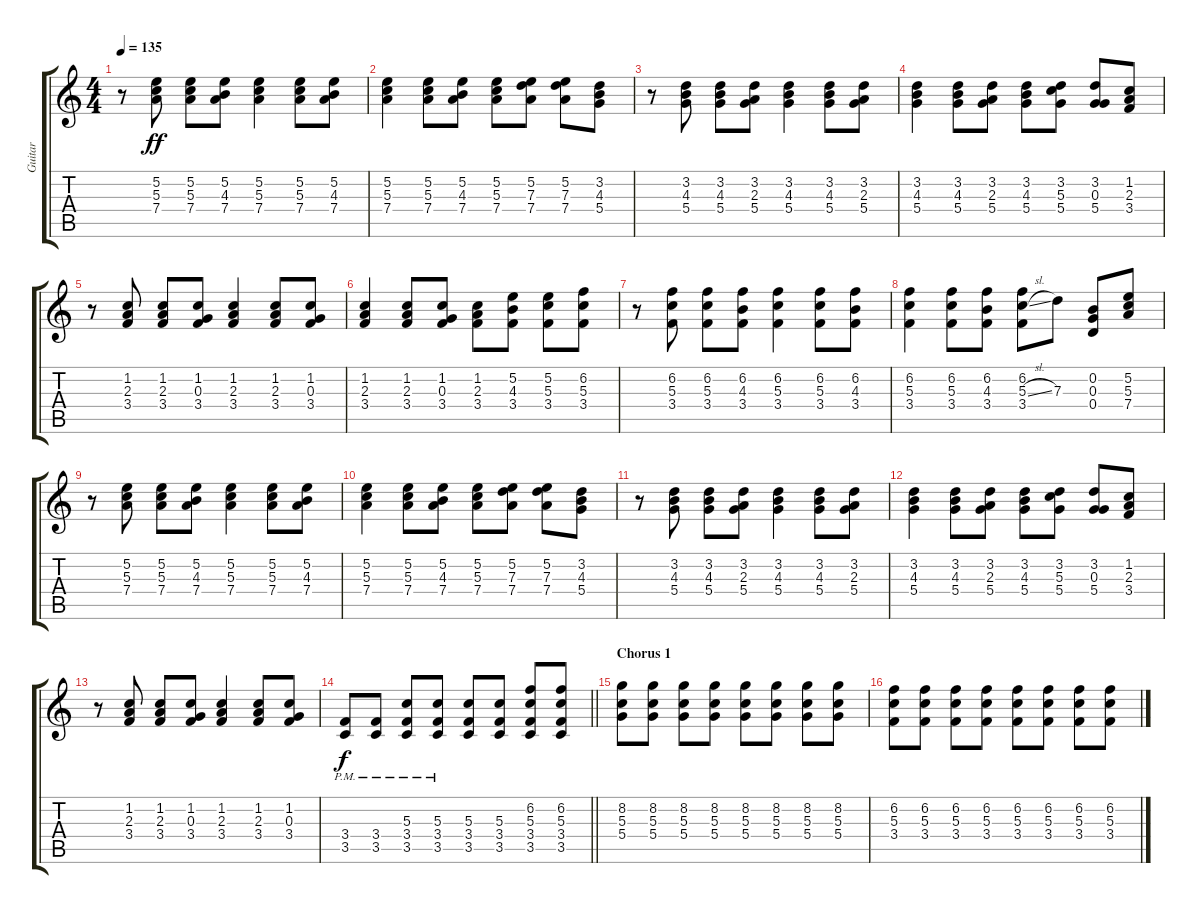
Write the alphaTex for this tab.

\track ("Guitar" "Guitar") {instrument distortionguitar}
\staff {score tabs}
\tuning (E4 B3 G3 D3 A2 E2) {hide}
\ts (4 4)
\tempo 135
\clef g2
\ks c
r.8{dy ff} (5.2 5.3 7.4).8 (5.2 5.3 7.4).8 (5.2 4.3 7.4).8 (5.2 5.3 7.4).4 (5.2 5.3 7.4).8 (5.2 4.3 7.4).8 |
(5.2 5.3 7.4).4 (5.2 5.3 7.4).8 (5.2 4.3 7.4).8 (5.2 5.3 7.4).8 (5.2 7.3 7.4).8 (5.2 7.3 7.4).8 (3.2 4.3 5.4).8 |
r.8 (3.2 4.3 5.4).8 (3.2 4.3 5.4).8 (3.2 2.3 5.4).8 (3.2 4.3 5.4).4 (3.2 4.3 5.4).8 (3.2 2.3 5.4).8 |
(3.2 4.3 5.4).4 (3.2 4.3 5.4).8 (3.2 2.3 5.4).8 (3.2 4.3 5.4).8 (3.2 5.3 5.4).8 (3.2 0.3 5.4).8 (1.2 2.3 3.4).8 |
r.8 (1.2 2.3 3.4).8 (1.2 2.3 3.4).8 (1.2 0.3 3.4).8 (1.2 2.3 3.4).4 (1.2 2.3 3.4).8 (1.2 0.3 3.4).8 |
(1.2 2.3 3.4).4 (1.2 2.3 3.4).8 (1.2 0.3 3.4).8 (1.2 2.3 3.4).8 (5.2 4.3 3.4).8 (5.2 5.3 3.4).8 (6.2 5.3 3.4).8 |
r.8 (6.2 5.3 3.4).8 (6.2 5.3 3.4).8 (6.2 4.3 3.4).8 (6.2 5.3 3.4).4 (6.2 5.3 3.4).8 (6.2 4.3 3.4).8 |
(6.2 5.3 3.4).4 (6.2 5.3 3.4).8 (6.2 4.3 3.4).8 (6.2 5.3{sl} 3.4).8 7.3.8 (0.2 0.3 0.4).8 (5.2 5.3 7.4).8 |
r.8 (5.2 5.3 7.4).8 (5.2 5.3 7.4).8 (5.2 4.3 7.4).8 (5.2 5.3 7.4).4 (5.2 5.3 7.4).8 (5.2 4.3 7.4).8 |
(5.2 5.3 7.4).4 (5.2 5.3 7.4).8 (5.2 4.3 7.4).8 (5.2 5.3 7.4).8 (5.2 7.3 7.4).8 (5.2 7.3 7.4).8 (3.2 4.3 5.4).8 |
r.8 (3.2 4.3 5.4).8 (3.2 4.3 5.4).8 (3.2 2.3 5.4).8 (3.2 4.3 5.4).4 (3.2 4.3 5.4).8 (3.2 2.3 5.4).8 |
(3.2 4.3 5.4).4 (3.2 4.3 5.4).8 (3.2 2.3 5.4).8 (3.2 4.3 5.4).8 (3.2 5.3 5.4).8 (3.2 0.3 5.4).8 (1.2 2.3 3.4).8 |
r.8 (1.2 2.3 3.4).8 (1.2 2.3 3.4).8 (1.2 0.3 3.4).8 (1.2 2.3 3.4).4 (1.2 2.3 3.4).8 (1.2 0.3 3.4).8 |
\barLineRight lightlight
(3.4{pm} 3.5{pm}).8{dy f} (3.4{pm} 3.5{pm}).8 (5.3{pm} 3.4{pm} 3.5{pm}).8 (5.3{pm} 3.4{pm} 3.5{pm}).8 (5.3 3.4 3.5).8 (5.3 3.4 3.5).8 (6.2 5.3 3.4 3.5).8 (6.2 5.3 3.4 3.5).8 |
\section ("" "Chorus 1")
(8.2 5.3 5.4).8 (8.2 5.3 5.4).8 (8.2 5.3 5.4).8 (8.2 5.3 5.4).8 (8.2 5.3 5.4).8 (8.2 5.3 5.4).8 (8.2 5.3 5.4).8 (8.2 5.3 5.4).8 |
(6.2 5.3 3.4).8 (6.2 5.3 3.4).8 (6.2 5.3 3.4).8 (6.2 5.3 3.4).8 (6.2 5.3 3.4).8 (6.2 5.3 3.4).8 (6.2 5.3 3.4).8 (6.2 5.3 3.4).8
